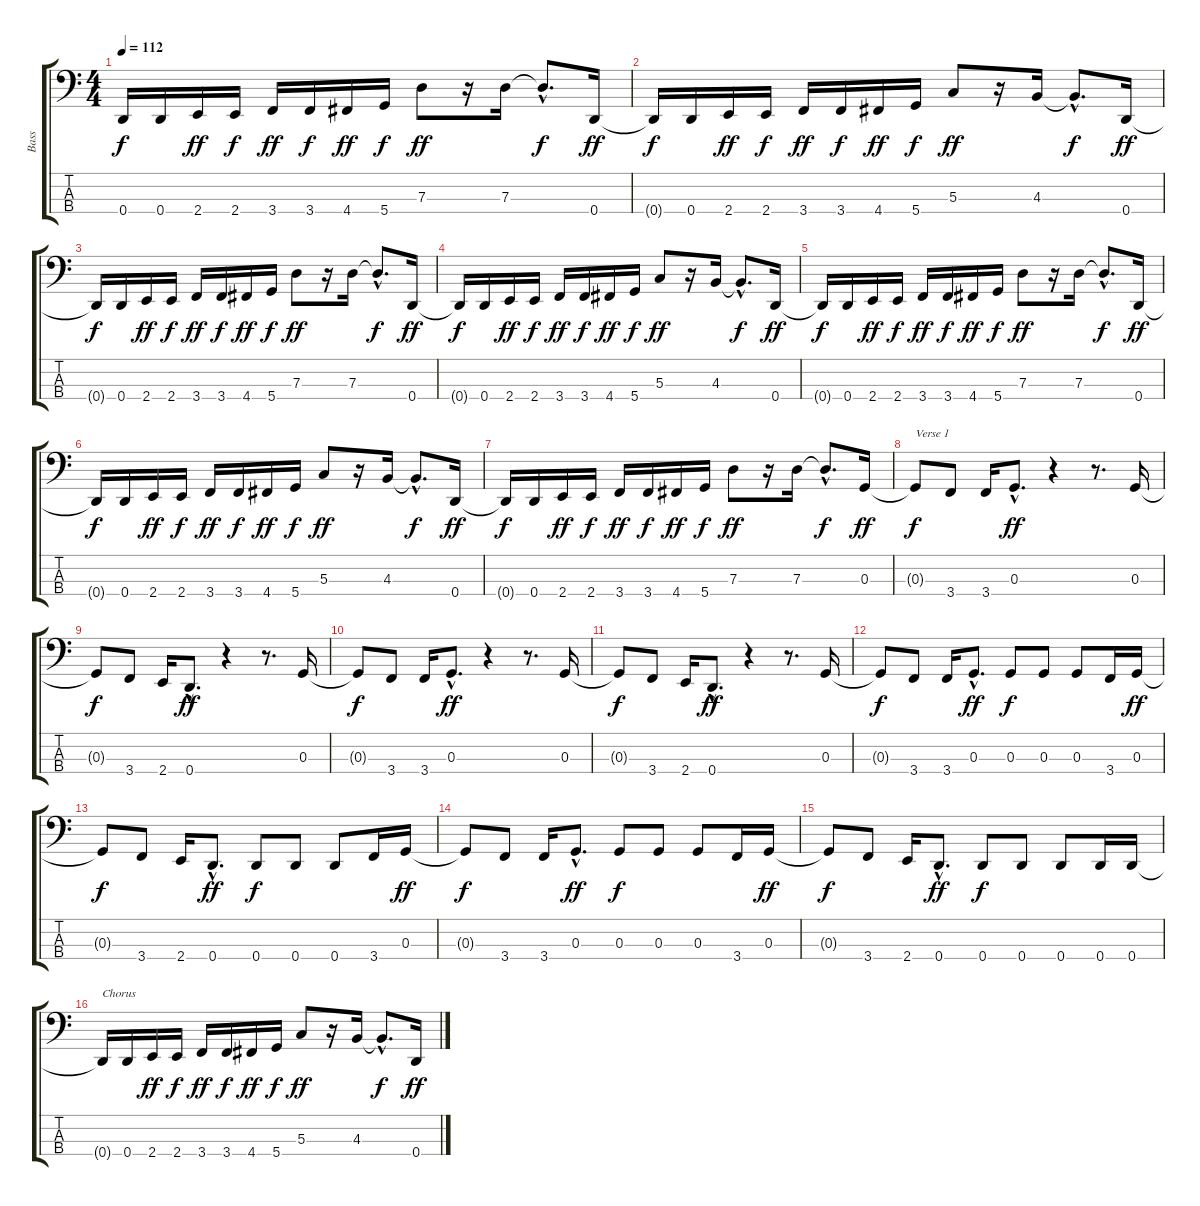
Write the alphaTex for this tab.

\track ("Bass" "Bass") {instrument electricbassfinger}
\staff {score tabs}
\tuning (F2 C2 G1 D1) {hide}
\ts (4 4)
\tempo 112
\clef f4
\ks c
0.4{t}.16{dy f} 0.4.16 2.4.16{dy ff} 2.4.16{dy f} 3.4.16{dy ff} 3.4.16{dy f} 4.4.16{dy ff} 5.4.16{dy f} 7.3.8{dy ff} r.16 7.3.16 7.3{hac t}.8{d dy f} 0.4.16{dy ff} |
0.4{t}.16{dy f} 0.4.16 2.4.16{dy ff} 2.4.16{dy f} 3.4.16{dy ff} 3.4.16{dy f} 4.4.16{dy ff} 5.4.16{dy f} 5.3.8{dy ff} r.16 4.3.16 4.3{hac t}.8{d dy f} 0.4.16{dy ff} |
0.4{t}.16{dy f} 0.4.16 2.4.16{dy ff} 2.4.16{dy f} 3.4.16{dy ff} 3.4.16{dy f} 4.4.16{dy ff} 5.4.16{dy f} 7.3.8{dy ff} r.16 7.3.16 7.3{hac t}.8{d dy f} 0.4.16{dy ff} |
0.4{t}.16{dy f} 0.4.16 2.4.16{dy ff} 2.4.16{dy f} 3.4.16{dy ff} 3.4.16{dy f} 4.4.16{dy ff} 5.4.16{dy f} 5.3.8{dy ff} r.16 4.3.16 4.3{hac t}.8{d dy f} 0.4.16{dy ff} |
0.4{t}.16{dy f} 0.4.16 2.4.16{dy ff} 2.4.16{dy f} 3.4.16{dy ff} 3.4.16{dy f} 4.4.16{dy ff} 5.4.16{dy f} 7.3.8{dy ff} r.16 7.3.16 7.3{hac t}.8{d dy f} 0.4.16{dy ff} |
0.4{t}.16{dy f} 0.4.16 2.4.16{dy ff} 2.4.16{dy f} 3.4.16{dy ff} 3.4.16{dy f} 4.4.16{dy ff} 5.4.16{dy f} 5.3.8{dy ff} r.16 4.3.16 4.3{hac t}.8{d dy f} 0.4.16{dy ff} |
0.4{t}.16{dy f} 0.4.16 2.4.16{dy ff} 2.4.16{dy f} 3.4.16{dy ff} 3.4.16{dy f} 4.4.16{dy ff} 5.4.16{dy f} 7.3.8{dy ff} r.16 7.3.16 7.3{hac t}.8{d dy f} 0.3.16{dy ff} |
0.3{t}.8{txt "Verse 1" dy f} 3.4.8 3.4.16 0.3{hac}.8{d dy ff} r.4 r.8{d} 0.3.16 |
0.3{t}.8{dy f} 3.4.8 2.4.16 0.4{hac}.8{d dy ff} r.4 r.8{d} 0.3.16 |
0.3{t}.8{dy f} 3.4.8 3.4.16 0.3{hac}.8{d dy ff} r.4 r.8{d} 0.3.16 |
0.3{t}.8{dy f} 3.4.8 2.4.16 0.4{hac}.8{d dy ff} r.4 r.8{d} 0.3.16 |
0.3{t}.8{dy f} 3.4.8 3.4.16 0.3{hac}.8{d dy ff} 0.3.8{dy f} 0.3.8 0.3.8 3.4.16 0.3.16{dy ff} |
0.3{t}.8{dy f} 3.4.8 2.4.16 0.4{hac}.8{d dy ff} 0.4.8{dy f} 0.4.8 0.4.8 3.4.16 0.3.16{dy ff} |
0.3{t}.8{dy f} 3.4.8 3.4.16 0.3{hac}.8{d dy ff} 0.3.8{dy f} 0.3.8 0.3.8 3.4.16 0.3.16{dy ff} |
0.3{t}.8{dy f} 3.4.8 2.4.16 0.4{hac}.8{d dy ff} 0.4.8{dy f} 0.4.8 0.4.8 0.4.16 0.4.16 |
0.4{t}.16{txt "Chorus"} 0.4.16 2.4.16{dy ff} 2.4.16{dy f} 3.4.16{dy ff} 3.4.16{dy f} 4.4.16{dy ff} 5.4.16{dy f} 5.3.8{dy ff} r.16 4.3.16 4.3{hac t}.8{d dy f} 0.4.16{dy ff}
